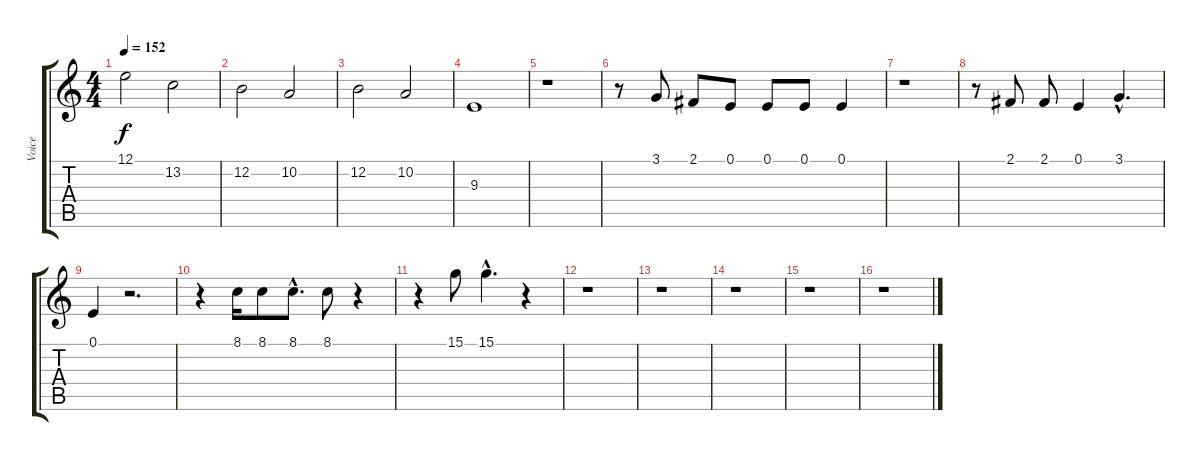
\track ("Voice" "Voice") {instrument trumpet}
\staff {score tabs}
\tuning (E4 B3 G3 D3 A2 E2) {hide}
\ts (4 4)
\tempo 152
\clef g2
\ks c
12.1.2{dy f} 13.2.2 |
12.2.2 10.2.2 |
12.2.2 10.2.2 |
9.3.1 |
r.1 |
r.8 3.1.8 2.1.8 0.1.8 0.1.8 0.1.8 0.1.4 |
r.1 |
r.8 2.1.8 2.1.8 0.1.4 3.1{hac}.4{d} |
0.1.4 r.2{d} |
r.4 8.1.16 8.1.8 8.1{hac}.8{d} 8.1.8 r.4 |
r.4 15.1.8 15.1{hac}.4{d} r.4 |
r.1 |
r.1 |
r.1 |
r.1 |
r.1
